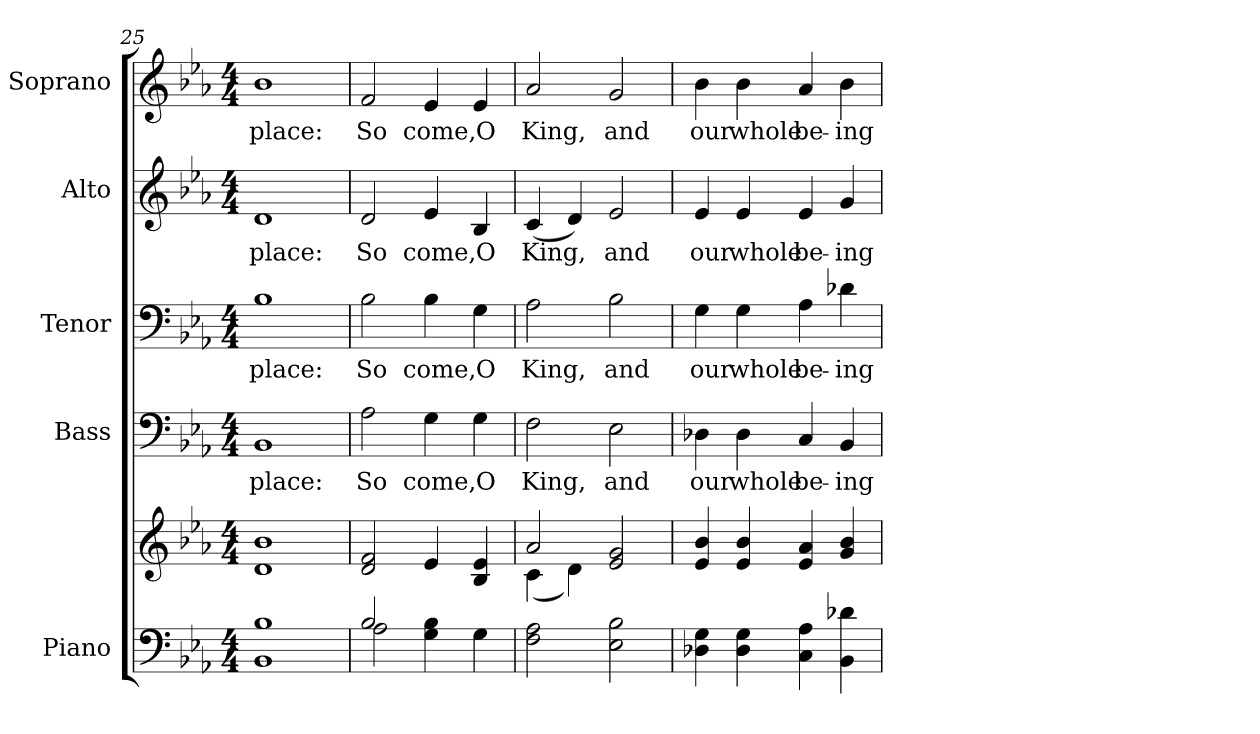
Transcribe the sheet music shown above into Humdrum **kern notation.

**kern	**kern	**kern	**text	**kern	**text	**kern	**text	**kern	**text
*part5	*part5	*part4	*part4	*part3	*part3	*part2	*part2	*part1	*part1
*staff6	*staff5	*staff4	*staff4	*staff3	*staff3	*staff2	*staff2	*staff1	*staff1
*I"Piano	*	*I"Bass	*	*I"Tenor	*	*I"Alto	*	*I"Soprano	*
*I'Pno.	*	*I'B.	*	*I'T.	*	*I'A.	*	*I'S.	*
*clefF4	*clefG2	*clefF4	*	*clefF4	*	*clefG2	*	*clefG2	*
*k[b-e-a-]	*k[b-e-a-]	*k[b-e-a-]	*	*k[b-e-a-]	*	*k[b-e-a-]	*	*k[b-e-a-]	*
*E-:	*E-:	*E-:	*	*E-:	*	*E-:	*	*E-:	*
*M4/4	*M4/4	*M4/4	*	*M4/4	*	*M4/4	*	*M4/4	*
=25	=25	=25	=25	=25	=25	=25	=25	=25	=25
!	!	!	!LO:LY:b:color=#000000	!	!	!	!	!	!
!	!	!	!	!	!LO:LY:b:color=#000000	!	!	!	!
!	!	!	!	!	!	!	!LO:LY:b:color=#000000	!	!
!	!	!	!	!	!	!	!	!	!LO:LY:b:color=#000000
1BB-i 1B-i	1di 1b-i	1BB-i	place:	1B-i	place:	1di	place:	1b-i	place:
!!LO:PB:g=z
=26	=26	=26	=26	=26	=26	=26	=26	=26	=26
*^	*	*	*	*	*	*	*	*	*
!	!	!	!	!LO:LY:b:color=#000000	!	!	!	!	!	!
!	!	!	!	!	!	!LO:LY:b:color=#000000	!	!	!	!
!	!	!	!	!	!	!	!	!LO:LY:b:color=#000000	!	!
!	!	!	!	!	!	!	!	!	!	!LO:LY:b:color=#000000
2B-i/	2A-i\	2di/ 2fi	2A-i\	So	2B-i\	So	2di/	So	2fi/	So
!	!	!	!	!LO:LY:b:color=#000000	!	!	!	!	!	!
!	!	!	!	!	!	!LO:LY:b:color=#000000	!	!	!	!
!	!	!	!	!	!	!	!	!LO:LY:b:color=#000000	!	!
!	!	!	!	!	!	!	!	!	!	!LO:LY:b:color=#000000
4Gi\ 4B-i	2ryy	4e-i/	4Gi\	come,	4B-i\	come,	4e-i/	come,	4e-i/	come,
!	!	!	!	!LO:LY:b:color=#000000	!	!	!	!	!	!
!	!	!	!	!	!	!LO:LY:b:color=#000000	!	!	!	!
!	!	!	!	!	!	!	!	!LO:LY:b:color=#000000	!	!
!	!	!	!	!	!	!	!	!	!	!LO:LY:b:color=#000000
4Gi\	.	4B-i/ 4e-i	4Gi\	O	4Gi\	O	4B-i/	O	4e-i/	O
*v	*v	*	*	*	*	*	*	*	*	*
=27	=27	=27	=27	=27	=27	=27	=27	=27	=27
*	*^	*	*	*	*	*	*	*	*
!	!	!	!	!LO:LY:b:color=#000000	!	!	!	!	!	!
!	!	!	!	!	!	!LO:LY:b:color=#000000	!	!	!	!
!	!	!	!	!	!	!	!	!LO:LY:b:color=#000000	!	!
!	!	!	!	!	!	!	!	!	!	!LO:LY:b:color=#000000
2Fi\ 2A-i	2a-i/	(4ci\	2Fi\	King,	2A-i\	King,	(4ci/	King,	2a-i/	King,
.	.	4di\)	.	.	.	.	4di/)	.	.	.
!	!	!	!	!LO:LY:b:color=#000000	!	!	!	!	!	!
!	!	!	!	!	!	!LO:LY:b:color=#000000	!	!	!	!
!	!	!	!	!	!	!	!	!LO:LY:b:color=#000000	!	!
!	!	!	!	!	!	!	!	!	!	!LO:LY:b:color=#000000
2E-i\ 2B-i	2e-i/ 2gi	2ryy	2E-i\	and	2B-i\	and	2e-i/	and	2gi/	and
*	*v	*v	*	*	*	*	*	*	*	*
=28	=28	=28	=28	=28	=28	=28	=28	=28	=28
*	*^	*	*	*	*	*	*	*	*
!	!	!	!	!LO:LY:b:color=#000000	!	!	!	!	!	!
*	*v	*v	*	*	*	*	*	*	*	*
*	*^	*	*	*	*	*	*	*	*
!	!	!	!	!	!	!LO:LY:b:color=#000000	!	!	!	!
*	*v	*v	*	*	*	*	*	*	*	*
*	*^	*	*	*	*	*	*	*	*
!	!	!	!	!	!	!	!	!LO:LY:b:color=#000000	!	!
*	*v	*v	*	*	*	*	*	*	*	*
*	*^	*	*	*	*	*	*	*	*
!	!	!	!	!	!	!	!	!	!	!LO:LY:b:color=#000000
*	*v	*v	*	*	*	*	*	*	*	*
4D-Xi\ 4Gi	4e-i/ 4b-i	4D-Xi\	our	4Gi\	our	4e-i/	our	4b-i\	our
!	!	!	!LO:LY:b:color=#000000	!	!	!	!	!	!
!	!	!	!	!	!LO:LY:b:color=#000000	!	!	!	!
!	!	!	!	!	!	!	!LO:LY:b:color=#000000	!	!
!	!	!	!	!	!	!	!	!	!LO:LY:b:color=#000000
4D-i\ 4Gi	4e-i/ 4b-i	4D-i\	whole	4Gi\	whole	4e-i/	whole	4b-i\	whole
!	!	!	!LO:LY:b:color=#000000	!	!	!	!	!	!
!	!	!	!	!	!LO:LY:b:color=#000000	!	!	!	!
!	!	!	!	!	!	!	!LO:LY:b:color=#000000	!	!
!	!	!	!	!	!	!	!	!	!LO:LY:b:color=#000000
4Ci\ 4A-i	4e-i/ 4a-i	4Ci/	be-	4A-i\	be-	4e-i/	be-	4a-i/	be-
!	!	!	!LO:LY:b:color=#000000	!	!	!	!	!	!
!	!	!	!	!	!LO:LY:b:color=#000000	!	!	!	!
!	!	!	!	!	!	!	!LO:LY:b:color=#000000	!	!
!	!	!	!	!	!	!	!	!	!LO:LY:b:color=#000000
4BB-i\ 4d-Xi	4gi/ 4b-i	4BB-i/	-ing	4d-Xi\	-ing	4gi/	-ing	4b-i\	-ing
=	=	=	=	=	=	=	=	=	=
*-	*-	*-	*-	*-	*-	*-	*-	*-	*-
